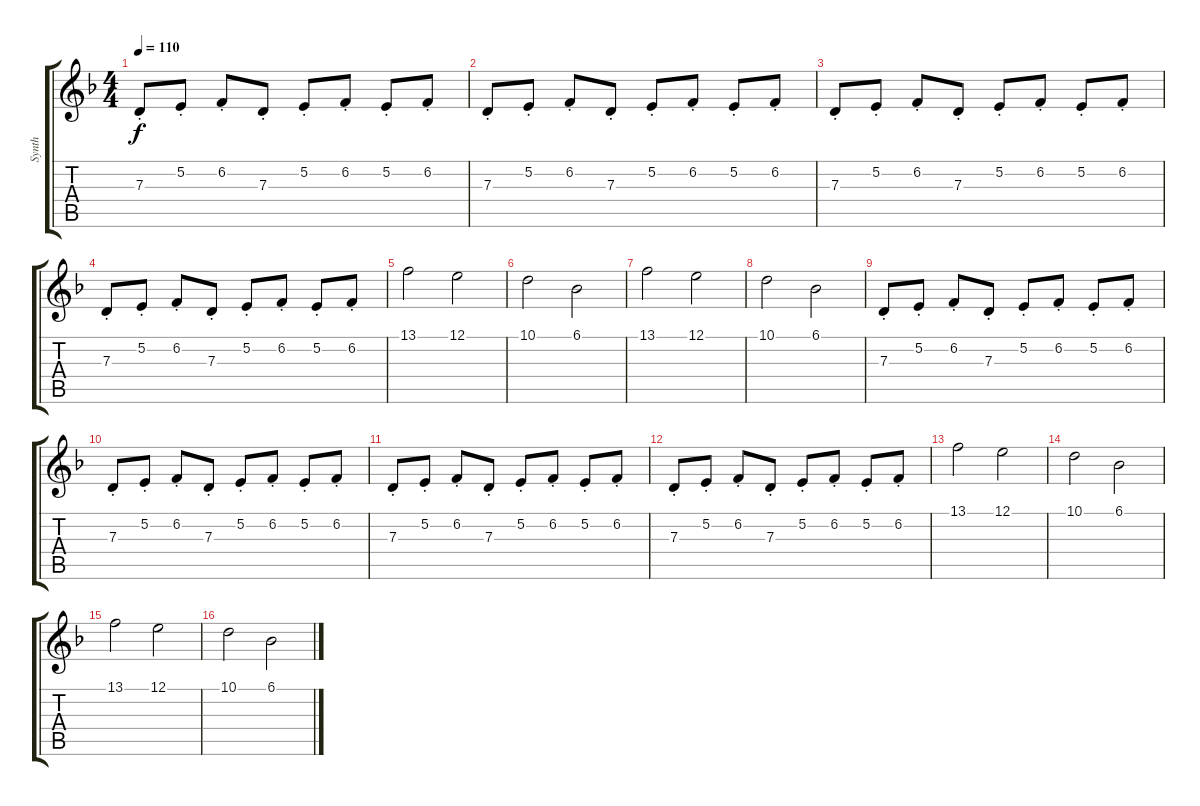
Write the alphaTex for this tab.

\track ("Synth" "Synth") {instrument pad1newage}
\staff {score tabs}
\tuning (E4 B3 G3 D3 A2 E2) {hide}
\ts (4 4)
\tempo 110
\clef g2
\ks dminor
7.3{st}.8{dy f} 5.2{st}.8 6.2{st}.8 7.3{st}.8 5.2{st}.8 6.2{st}.8 5.2{st}.8 6.2{st}.8 |
7.3{st}.8 5.2{st}.8 6.2{st}.8 7.3{st}.8 5.2{st}.8 6.2{st}.8 5.2{st}.8 6.2{st}.8 |
7.3{st}.8 5.2{st}.8 6.2{st}.8 7.3{st}.8 5.2{st}.8 6.2{st}.8 5.2{st}.8 6.2{st}.8 |
7.3{st}.8 5.2{st}.8 6.2{st}.8 7.3{st}.8 5.2{st}.8 6.2{st}.8 5.2{st}.8 6.2{st}.8 |
13.1.2 12.1.2 |
10.1.2 6.1.2 |
13.1.2 12.1.2 |
10.1.2 6.1.2 |
7.3{st}.8 5.2{st}.8 6.2{st}.8 7.3{st}.8 5.2{st}.8 6.2{st}.8 5.2{st}.8 6.2{st}.8 |
7.3{st}.8 5.2{st}.8 6.2{st}.8 7.3{st}.8 5.2{st}.8 6.2{st}.8 5.2{st}.8 6.2{st}.8 |
7.3{st}.8 5.2{st}.8 6.2{st}.8 7.3{st}.8 5.2{st}.8 6.2{st}.8 5.2{st}.8 6.2{st}.8 |
7.3{st}.8 5.2{st}.8 6.2{st}.8 7.3{st}.8 5.2{st}.8 6.2{st}.8 5.2{st}.8 6.2{st}.8 |
13.1.2 12.1.2 |
10.1.2 6.1.2 |
13.1.2 12.1.2 |
10.1.2 6.1.2
